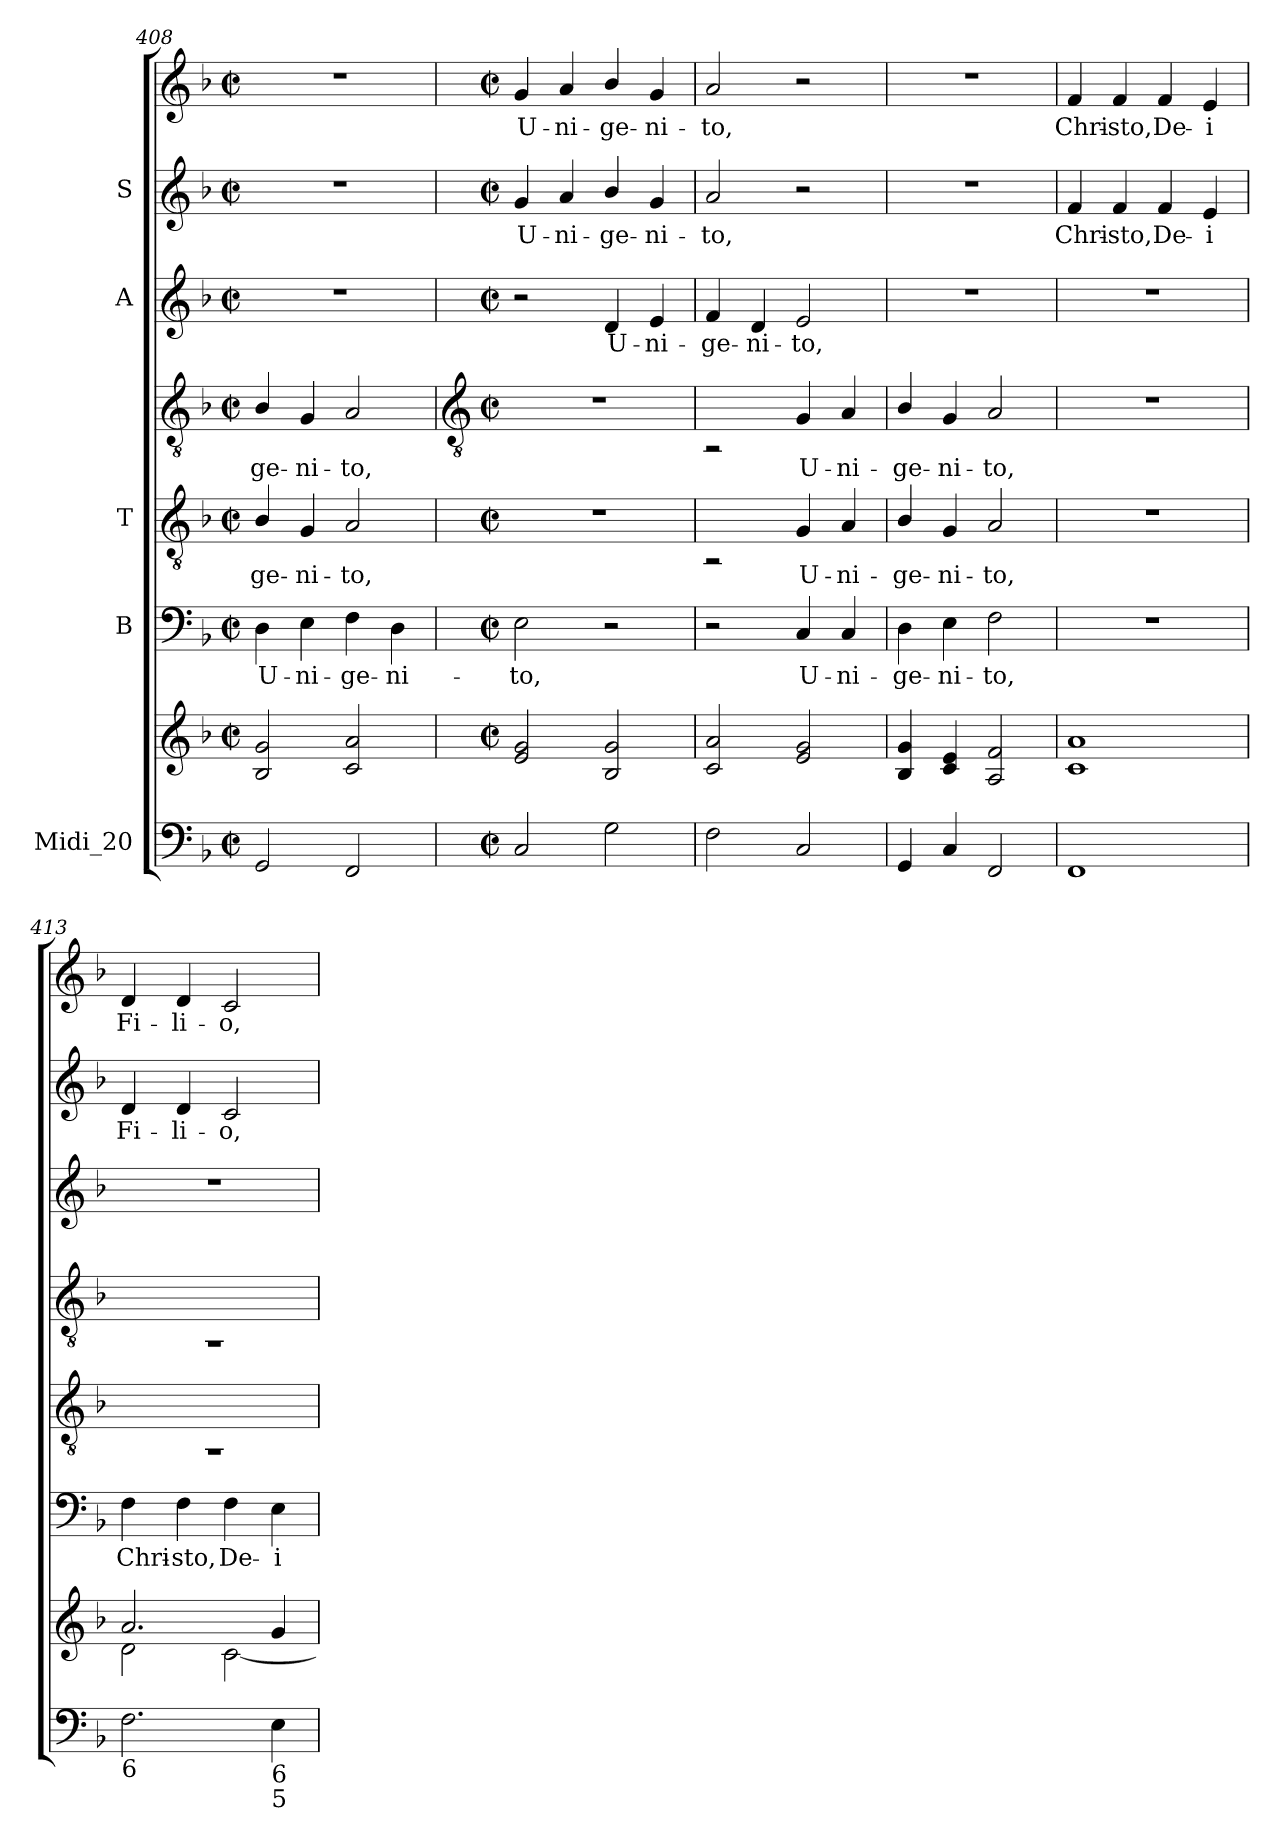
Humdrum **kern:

**kern	**kern	**kern	**text	**kern	**text	**kern	**text	**kern	**text	**kern	**text	**kern	**text
*part5	*part5	*part4	*part4	*part3	*part3	*part3	*part3	*part2	*part2	*part1	*part1	*part1	*part1
*staff8	*staff7	*staff6	*staff6	*staff5	*staff5	*staff4	*staff4	*staff3	*staff3	*staff2	*staff2	*staff1	*staff1
*I"Midi_20	*	*I"B	*	*I"T	*	*	*	*I"A	*	*I"S	*	*	*
*clefF4	*clefG2	*clefF4	*	*clefGv2	*	*clefGv2	*	*clefG2	*	*clefG2	*	*clefG2	*
*k[b-]	*k[b-]	*k[b-]	*	*k[b-]	*	*k[b-]	*	*k[b-]	*	*k[b-]	*	*k[b-]	*
*F:	*F:	*F:	*	*F:	*	*F:	*	*F:	*	*F:	*	*F:	*
*M2/2	*M2/2	*M2/2	*	*M2/2	*	*M2/2	*	*M2/2	*	*M2/2	*	*M2/2	*
*met(c|)	*met(c|)	*met(c|)	*	*met(c|)	*	*met(c|)	*	*met(c|)	*	*met(c|)	*	*met(c|)	*
=408	=408	=408	=408	=408	=408	=408	=408	=408	=408	=408	=408	=408	=408
*	*^	*	*	*	*	*	*	*	*	*	*	*	*
!	!	!	!	!LO:LY:b	!	!LO:LY:b	!	!LO:LY:b	!	!	!	!	!	!
2GG	2B- 2g	2ryy	4D	U-	4B-/	-ge-	4B-/	-ge-	1r	.	1r	.	1r	.
!	!	!	!	!LO:LY:b	!	!LO:LY:b	!	!LO:LY:b	!	!	!	!	!	!
.	.	.	4E	-ni-	4G	-ni-	4G	-ni-	.	.	.	.	.	.
!	!	!	!	!LO:LY:b	!	!LO:LY:b	!	!LO:LY:b	!	!	!	!	!	!
2FF	2c 2a	2ryy	4F	-ge-	2A	-to,	2A	-to,	.	.	.	.	.	.
!	!	!	!	!LO:LY:b	!	!	!	!	!	!	!	!	!	!
.	.	.	4D	-ni-	.	.	.	.	.	.	.	.	.	.
!!LO:LB:g=z
=409	=409	=409	=409	=409	=409	=409	=409	=409	=409	=409	=409	=409	=409	=409
*	*	*	*	*	*	*	*clefGv2	*	*	*	*	*	*	*
*M2/2	*M2/2	*	*M2/2	*	*M2/2	*	*M2/2	*	*M2/2	*	*M2/2	*	*M2/2	*
*met(c|)	*met(c|)	*	*met(c|)	*	*met(c|)	*	*met(c|)	*	*met(c|)	*	*met(c|)	*	*met(c|)	*
!	!	!	!	!LO:LY:b	!	!	!	!	!	!	!	!LO:LY:b	!	!LO:LY:b
2C	2e 2g	2ryy	2E	-to,	1r	.	1r	.	2r	.	4g	U-	4g	U-
!	!	!	!	!	!	!	!	!	!	!	!	!LO:LY:b	!	!LO:LY:b
.	.	.	.	.	.	.	.	.	.	.	4a	-ni-	4a	-ni-
!	!	!	!	!	!	!	!	!	!	!LO:LY:b	!	!LO:LY:b	!	!LO:LY:b
2G	2B- 2g	2ryy	2r	.	.	.	.	.	4d	U-	4b-/	-ge-	4b-/	-ge-
!	!	!	!	!	!	!	!	!	!	!LO:LY:b	!	!LO:LY:b	!	!LO:LY:b
.	.	.	.	.	.	.	.	.	4e	-ni-	4g	-ni-	4g	-ni-
=410	=410	=410	=410	=410	=410	=410	=410	=410	=410	=410	=410	=410	=410	=410
!	!	!	!	!	!	!	!	!	!	!LO:LY:b	!	!LO:LY:b	!	!LO:LY:b
2F	2c 2a	2ryy	2r	.	2rBB	.	2rBB	.	4f	-ge-	2a	-to,	2a	-to,
!	!	!	!	!	!	!	!	!	!	!LO:LY:b	!	!	!	!
.	.	.	.	.	.	.	.	.	4d	-ni-	.	.	.	.
!	!	!	!	!LO:LY:b	!	!LO:LY:b	!	!LO:LY:b	!	!LO:LY:b	!	!	!	!
2C	2e 2g	2ryy	4C	U-	4G	U-	4G	U-	2e	-to,	2r	.	2r	.
!	!	!	!	!LO:LY:b	!	!LO:LY:b	!	!LO:LY:b	!	!	!	!	!	!
.	.	.	4C	-ni-	4A	-ni-	4A	-ni-	.	.	.	.	.	.
=411	=411	=411	=411	=411	=411	=411	=411	=411	=411	=411	=411	=411	=411	=411
!	!	!	!	!LO:LY:b	!	!LO:LY:b	!	!LO:LY:b	!	!	!	!	!	!
4GG	4B- 4g	2ryy	4D	-ge-	4B-/	-ge-	4B-/	-ge-	1r	.	1r	.	1r	.
!	!	!	!	!LO:LY:b	!	!LO:LY:b	!	!LO:LY:b	!	!	!	!	!	!
4C	4c 4e	.	4E	-ni-	4G	-ni-	4G	-ni-	.	.	.	.	.	.
!	!	!	!	!LO:LY:b	!	!LO:LY:b	!	!LO:LY:b	!	!	!	!	!	!
2FF	2A 2f	2ryy	2F	-to,	2A	-to,	2A	-to,	.	.	.	.	.	.
=412	=412	=412	=412	=412	=412	=412	=412	=412	=412	=412	=412	=412	=412	=412
!	!	!	!	!	!	!	!	!	!	!	!	!LO:LY:b	!	!LO:LY:b
1FF	1a	1c\	1r	.	1r	.	1r	.	1r	.	4f	Chri-	4f	Chri-
!	!	!	!	!	!	!	!	!	!	!	!	!LO:LY:b	!	!LO:LY:b
.	.	.	.	.	.	.	.	.	.	.	4f	-sto,	4f	-sto,
!	!	!	!	!	!	!	!	!	!	!	!	!LO:LY:b	!	!LO:LY:b
.	.	.	.	.	.	.	.	.	.	.	4f	De-	4f	De-
!	!	!	!	!	!	!	!	!	!	!	!	!LO:LY:b	!	!LO:LY:b
.	.	.	.	.	.	.	.	.	.	.	4e	-i	4e	-i
=413	=413	=413	=413	=413	=413	=413	=413	=413	=413	=413	=413	=413	=413	=413
!LO:TX:b:t=6	!	!	!	!	!	!	!	!	!	!	!	!	!	!
!	!	!	!	!LO:LY:b	!	!	!	!	!	!	!	!LO:LY:b	!	!LO:LY:b
2.F	2.a	2d\	4F	Chri-	1rBB	.	1rBB	.	1r	.	4d	Fi-	4d	Fi-
!	!	!	!	!LO:LY:b	!	!	!	!	!	!	!	!LO:LY:b	!	!LO:LY:b
.	.	.	4F	-sto,	.	.	.	.	.	.	4d	-li-	4d	-li-
!	!	!	!	!LO:LY:b	!	!	!	!	!	!	!	!LO:LY:b	!	!LO:LY:b
.	.	[2c\	4F	De-	.	.	.	.	.	.	2c	-o,	2c	-o,
!LO:TX:b:t=6	!	!	!	!	!	!	!	!	!	!	!	!	!	!
!LO:TX:b:t=5	!	!	!	!	!	!	!	!	!	!	!	!	!	!
!	!	!	!	!LO:LY:b	!	!	!	!	!	!	!	!	!	!
4E	4g	.	4E	-i	.	.	.	.	.	.	.	.	.	.
*	*v	*v	*	*	*	*	*	*	*	*	*	*	*	*
=	=	=	=	=	=	=	=	=	=	=	=	=	=
*-	*-	*-	*-	*-	*-	*-	*-	*-	*-	*-	*-	*-	*-
